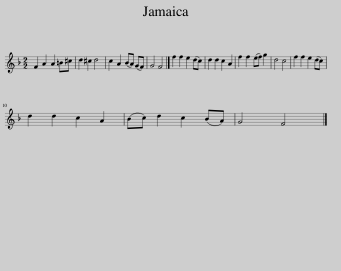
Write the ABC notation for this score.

X:1
L:1/8
M:2/2
I:linebreak $
K:F
V:1 treble
V:1
 F2 A2 A2 =B^c | d2 ^c2 d4 | c2 A2 (BA) (GF) | G4 F4 |] f2 f2 e2 (dc) | %5
 d2 d2 c2 A2 | f2 f2 (ef) g2 | d4 c4 | f2 f2 e2 (dc) |$ d2 d2 c2 A2 | %10
 (Bc) d2 c2 (BA) | G4 F4 |] %12
